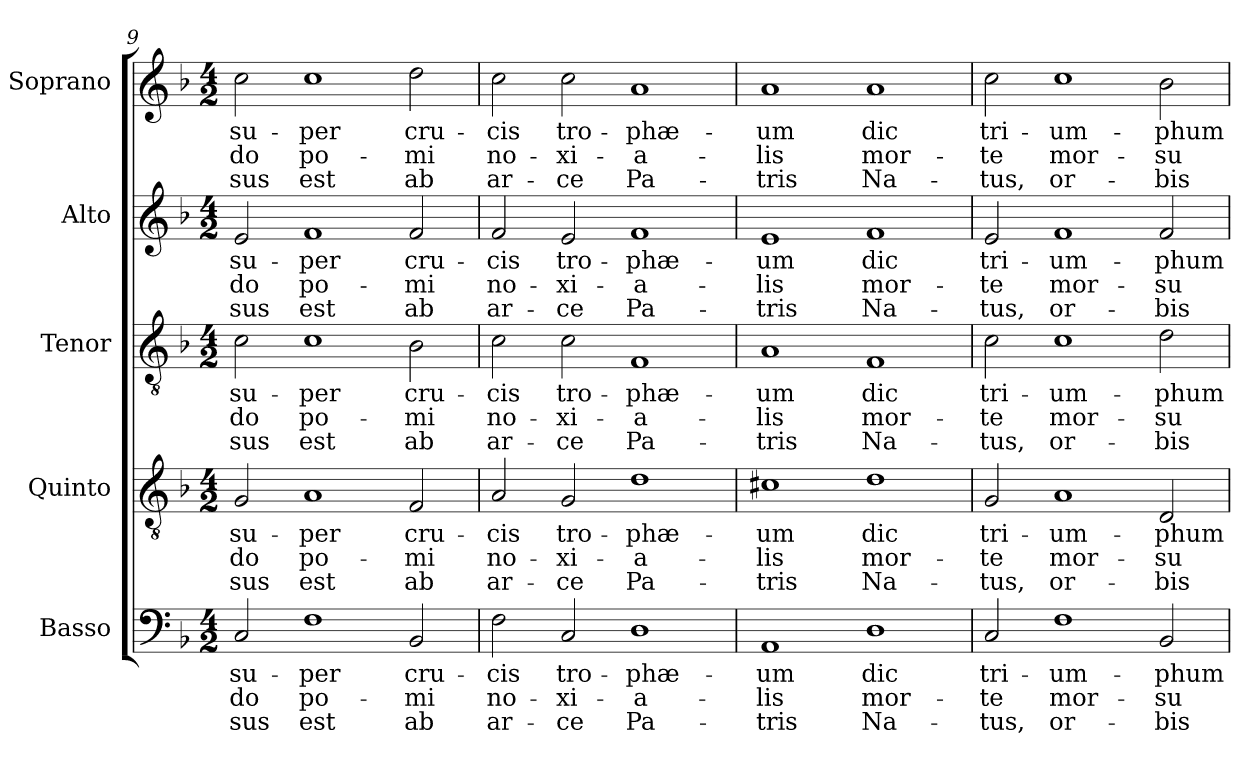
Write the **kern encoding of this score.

**kern	**text	**text	**text	**kern	**text	**text	**text	**kern	**text	**text	**text	**kern	**text	**text	**text	**kern	**text	**text	**text
*part5	*part5	*part5	*part5	*part4	*part4	*part4	*part4	*part3	*part3	*part3	*part3	*part2	*part2	*part2	*part2	*part1	*part1	*part1	*part1
*staff5	*staff5	*staff5	*staff5	*staff4	*staff4	*staff4	*staff4	*staff3	*staff3	*staff3	*staff3	*staff2	*staff2	*staff2	*staff2	*staff1	*staff1	*staff1	*staff1
*I"Basso	*	*	*	*I"Quinto	*	*	*	*I"Tenor	*	*	*	*I"Alto	*	*	*	*I"Soprano	*	*	*
*I'B.	*	*	*	*I'Q.	*	*	*	*I'T.	*	*	*	*I'A.	*	*	*	*I'S.	*	*	*
*clefF4	*	*	*	*clefGv2	*	*	*	*clefGv2	*	*	*	*clefG2	*	*	*	*clefG2	*	*	*
*	*	*	*	*ITrd7c12	*	*	*	*ITrd7c12	*	*	*	*	*	*	*	*	*	*	*
*k[b-]	*	*	*	*k[b-]	*	*	*	*k[b-]	*	*	*	*k[b-]	*	*	*	*k[b-]	*	*	*
*F:	*	*	*	*F:	*	*	*	*F:	*	*	*	*F:	*	*	*	*F:	*	*	*
*M4/2	*	*	*	*M4/2	*	*	*	*M4/2	*	*	*	*M4/2	*	*	*	*M4/2	*	*	*
=9	=9	=9	=9	=9	=9	=9	=9	=9	=9	=9	=9	=9	=9	=9	=9	=9	=9	=9	=9
!	!LO:LY:b:color=#000000	!LO:LY:b:color=#000000	!LO:LY:b:color=#000000	!	!	!	!	!	!	!	!	!	!	!	!	!	!	!	!
!	!	!	!	!	!LO:LY:b:color=#000000	!LO:LY:b:color=#000000	!LO:LY:b:color=#000000	!	!	!	!	!	!	!	!	!	!	!	!
!	!	!	!	!	!	!	!	!	!LO:LY:b:color=#000000	!LO:LY:b:color=#000000	!LO:LY:b:color=#000000	!	!	!	!	!	!	!	!
!	!	!	!	!	!	!	!	!	!	!	!	!	!LO:LY:b:color=#000000	!LO:LY:b:color=#000000	!LO:LY:b:color=#000000	!	!	!	!
!	!	!	!	!	!	!	!	!	!	!	!	!	!	!	!	!	!LO:LY:b:color=#000000	!LO:LY:b:color=#000000	!LO:LY:b:color=#000000
2Ci/	su-	-do	-sus	2GGi/	su-	-do	-sus	2Ci\	su-	-do	-sus	2ei/	su-	-do	-sus	2cci\	su-	-do	-sus
!	!LO:LY:b:color=#000000	!LO:LY:b:color=#000000	!LO:LY:b:color=#000000	!	!	!	!	!	!	!	!	!	!	!	!	!	!	!	!
!	!	!	!	!	!LO:LY:b:color=#000000	!LO:LY:b:color=#000000	!LO:LY:b:color=#000000	!	!	!	!	!	!	!	!	!	!	!	!
!	!	!	!	!	!	!	!	!	!LO:LY:b:color=#000000	!LO:LY:b:color=#000000	!LO:LY:b:color=#000000	!	!	!	!	!	!	!	!
!	!	!	!	!	!	!	!	!	!	!	!	!	!LO:LY:b:color=#000000	!LO:LY:b:color=#000000	!LO:LY:b:color=#000000	!	!	!	!
!	!	!	!	!	!	!	!	!	!	!	!	!	!	!	!	!	!LO:LY:b:color=#000000	!LO:LY:b:color=#000000	!LO:LY:b:color=#000000
1Fi	-per	po-	est	1AAi	-per	po-	est	1Ci	-per	po-	est	1fi	-per	po-	est	1cci	-per	po-	est
!	!LO:LY:b:color=#000000	!LO:LY:b:color=#000000	!LO:LY:b:color=#000000	!	!	!	!	!	!	!	!	!	!	!	!	!	!	!	!
!	!	!	!	!	!LO:LY:b:color=#000000	!LO:LY:b:color=#000000	!LO:LY:b:color=#000000	!	!	!	!	!	!	!	!	!	!	!	!
!	!	!	!	!	!	!	!	!	!LO:LY:b:color=#000000	!LO:LY:b:color=#000000	!LO:LY:b:color=#000000	!	!	!	!	!	!	!	!
!	!	!	!	!	!	!	!	!	!	!	!	!	!LO:LY:b:color=#000000	!LO:LY:b:color=#000000	!LO:LY:b:color=#000000	!	!	!	!
!	!	!	!	!	!	!	!	!	!	!	!	!	!	!	!	!	!LO:LY:b:color=#000000	!LO:LY:b:color=#000000	!LO:LY:b:color=#000000
2BB-i/	cru-	-mi	ab	2FFi/	cru-	-mi	ab	2BB-i\	cru-	-mi	ab	2fi/	cru-	-mi	ab	2ddi\	cru-	-mi	ab
=10	=10	=10	=10	=10	=10	=10	=10	=10	=10	=10	=10	=10	=10	=10	=10	=10	=10	=10	=10
!	!LO:LY:b:color=#000000	!LO:LY:b:color=#000000	!LO:LY:b:color=#000000	!	!	!	!	!	!	!	!	!	!	!	!	!	!	!	!
!	!	!	!	!	!LO:LY:b:color=#000000	!LO:LY:b:color=#000000	!LO:LY:b:color=#000000	!	!	!	!	!	!	!	!	!	!	!	!
!	!	!	!	!	!	!	!	!	!LO:LY:b:color=#000000	!LO:LY:b:color=#000000	!LO:LY:b:color=#000000	!	!	!	!	!	!	!	!
!	!	!	!	!	!	!	!	!	!	!	!	!	!LO:LY:b:color=#000000	!LO:LY:b:color=#000000	!LO:LY:b:color=#000000	!	!	!	!
!	!	!	!	!	!	!	!	!	!	!	!	!	!	!	!	!	!LO:LY:b:color=#000000	!LO:LY:b:color=#000000	!LO:LY:b:color=#000000
2Fi\	-cis	no-	ar-	2AAi/	-cis	no-	ar-	2Ci\	-cis	no-	ar-	2fi/	-cis	no-	ar-	2cci\	-cis	no-	ar-
!	!LO:LY:b:color=#000000	!LO:LY:b:color=#000000	!LO:LY:b:color=#000000	!	!	!	!	!	!	!	!	!	!	!	!	!	!	!	!
!	!	!	!	!	!LO:LY:b:color=#000000	!LO:LY:b:color=#000000	!LO:LY:b:color=#000000	!	!	!	!	!	!	!	!	!	!	!	!
!	!	!	!	!	!	!	!	!	!LO:LY:b:color=#000000	!LO:LY:b:color=#000000	!LO:LY:b:color=#000000	!	!	!	!	!	!	!	!
!	!	!	!	!	!	!	!	!	!	!	!	!	!LO:LY:b:color=#000000	!LO:LY:b:color=#000000	!LO:LY:b:color=#000000	!	!	!	!
!	!	!	!	!	!	!	!	!	!	!	!	!	!	!	!	!	!LO:LY:b:color=#000000	!LO:LY:b:color=#000000	!LO:LY:b:color=#000000
2Ci/	tro-	-xi-	-ce	2GGi/	tro-	-xi-	-ce	2Ci\	tro-	-xi-	-ce	2ei/	tro-	-xi-	-ce	2cci\	tro-	-xi-	-ce
!	!LO:LY:b:color=#000000	!LO:LY:b:color=#000000	!LO:LY:b:color=#000000	!	!	!	!	!	!	!	!	!	!	!	!	!	!	!	!
!	!	!	!	!	!LO:LY:b:color=#000000	!LO:LY:b:color=#000000	!LO:LY:b:color=#000000	!	!	!	!	!	!	!	!	!	!	!	!
!	!	!	!	!	!	!	!	!	!LO:LY:b:color=#000000	!LO:LY:b:color=#000000	!LO:LY:b:color=#000000	!	!	!	!	!	!	!	!
!	!	!	!	!	!	!	!	!	!	!	!	!	!LO:LY:b:color=#000000	!LO:LY:b:color=#000000	!LO:LY:b:color=#000000	!	!	!	!
!	!	!	!	!	!	!	!	!	!	!	!	!	!	!	!	!	!LO:LY:b:color=#000000	!LO:LY:b:color=#000000	!LO:LY:b:color=#000000
1Di	-phæ-	-a-	Pa-	1Di	-phæ-	-a-	Pa-	1FFi	-phæ-	-a-	Pa-	1fi	-phæ-	-a-	Pa-	1ai	-phæ-	-a-	Pa-
=11	=11	=11	=11	=11	=11	=11	=11	=11	=11	=11	=11	=11	=11	=11	=11	=11	=11	=11	=11
!	!LO:LY:b:color=#000000	!LO:LY:b:color=#000000	!LO:LY:b:color=#000000	!	!	!	!	!	!	!	!	!	!	!	!	!	!	!	!
!	!	!	!	!	!LO:LY:b:color=#000000	!LO:LY:b:color=#000000	!LO:LY:b:color=#000000	!	!	!	!	!	!	!	!	!	!	!	!
!	!	!	!	!	!	!	!	!	!LO:LY:b:color=#000000	!LO:LY:b:color=#000000	!LO:LY:b:color=#000000	!	!	!	!	!	!	!	!
!	!	!	!	!	!	!	!	!	!	!	!	!	!LO:LY:b:color=#000000	!LO:LY:b:color=#000000	!LO:LY:b:color=#000000	!	!	!	!
!	!	!	!	!	!	!	!	!	!	!	!	!	!	!	!	!	!LO:LY:b:color=#000000	!LO:LY:b:color=#000000	!LO:LY:b:color=#000000
1AAi	-um	-lis	-tris	1C#Xi	-um	-lis	-tris	1AAi	-um	-lis	-tris	1ei	-um	-lis	-tris	1ai	-um	-lis	-tris
!	!LO:LY:b:color=#000000	!LO:LY:b:color=#000000	!LO:LY:b:color=#000000	!	!	!	!	!	!	!	!	!	!	!	!	!	!	!	!
!	!	!	!	!	!LO:LY:b:color=#000000	!LO:LY:b:color=#000000	!LO:LY:b:color=#000000	!	!	!	!	!	!	!	!	!	!	!	!
!	!	!	!	!	!	!	!	!	!LO:LY:b:color=#000000	!LO:LY:b:color=#000000	!LO:LY:b:color=#000000	!	!	!	!	!	!	!	!
!	!	!	!	!	!	!	!	!	!	!	!	!	!LO:LY:b:color=#000000	!LO:LY:b:color=#000000	!LO:LY:b:color=#000000	!	!	!	!
!	!	!	!	!	!	!	!	!	!	!	!	!	!	!	!	!	!LO:LY:b:color=#000000	!LO:LY:b:color=#000000	!LO:LY:b:color=#000000
1Di	dic	mor-	Na-	1Di	dic	mor-	Na-	1FFi	dic	mor-	Na-	1fi	dic	mor-	Na-	1ai	dic	mor-	Na-
=12	=12	=12	=12	=12	=12	=12	=12	=12	=12	=12	=12	=12	=12	=12	=12	=12	=12	=12	=12
!	!LO:LY:b:color=#000000	!LO:LY:b:color=#000000	!LO:LY:b:color=#000000	!	!	!	!	!	!	!	!	!	!	!	!	!	!	!	!
!	!	!	!	!	!LO:LY:b:color=#000000	!LO:LY:b:color=#000000	!LO:LY:b:color=#000000	!	!	!	!	!	!	!	!	!	!	!	!
!	!	!	!	!	!	!	!	!	!LO:LY:b:color=#000000	!LO:LY:b:color=#000000	!LO:LY:b:color=#000000	!	!	!	!	!	!	!	!
!	!	!	!	!	!	!	!	!	!	!	!	!	!LO:LY:b:color=#000000	!LO:LY:b:color=#000000	!LO:LY:b:color=#000000	!	!	!	!
!	!	!	!	!	!	!	!	!	!	!	!	!	!	!	!	!	!LO:LY:b:color=#000000	!LO:LY:b:color=#000000	!LO:LY:b:color=#000000
2Ci/	tri-	-te	-tus,	2GGi/	tri-	-te	-tus,	2Ci\	tri-	-te	-tus,	2ei/	tri-	-te	-tus,	2cci\	tri-	-te	-tus,
!	!LO:LY:b:color=#000000	!LO:LY:b:color=#000000	!LO:LY:b:color=#000000	!	!	!	!	!	!	!	!	!	!	!	!	!	!	!	!
!	!	!	!	!	!LO:LY:b:color=#000000	!LO:LY:b:color=#000000	!LO:LY:b:color=#000000	!	!	!	!	!	!	!	!	!	!	!	!
!	!	!	!	!	!	!	!	!	!LO:LY:b:color=#000000	!LO:LY:b:color=#000000	!LO:LY:b:color=#000000	!	!	!	!	!	!	!	!
!	!	!	!	!	!	!	!	!	!	!	!	!	!LO:LY:b:color=#000000	!LO:LY:b:color=#000000	!LO:LY:b:color=#000000	!	!	!	!
!	!	!	!	!	!	!	!	!	!	!	!	!	!	!	!	!	!LO:LY:b:color=#000000	!LO:LY:b:color=#000000	!LO:LY:b:color=#000000
1Fi	-um-	mor-	or-	1AAi	-um-	mor-	or-	1Ci	-um-	mor-	or-	1fi	-um-	mor-	or-	1cci	-um-	mor-	or-
!	!LO:LY:b:color=#000000	!LO:LY:b:color=#000000	!LO:LY:b:color=#000000	!	!	!	!	!	!	!	!	!	!	!	!	!	!	!	!
!	!	!	!	!	!LO:LY:b:color=#000000	!LO:LY:b:color=#000000	!LO:LY:b:color=#000000	!	!	!	!	!	!	!	!	!	!	!	!
!	!	!	!	!	!	!	!	!	!LO:LY:b:color=#000000	!LO:LY:b:color=#000000	!LO:LY:b:color=#000000	!	!	!	!	!	!	!	!
!	!	!	!	!	!	!	!	!	!	!	!	!	!LO:LY:b:color=#000000	!LO:LY:b:color=#000000	!LO:LY:b:color=#000000	!	!	!	!
!	!	!	!	!	!	!	!	!	!	!	!	!	!	!	!	!	!LO:LY:b:color=#000000	!LO:LY:b:color=#000000	!LO:LY:b:color=#000000
2BB-i/	-phum	-su	-bis	2DDi/	-phum	-su	-bis	2Di\	-phum	-su	-bis	2fi/	-phum	-su	-bis	2b-i\	-phum	-su	-bis
=	=	=	=	=	=	=	=	=	=	=	=	=	=	=	=	=	=	=	=
*-	*-	*-	*-	*-	*-	*-	*-	*-	*-	*-	*-	*-	*-	*-	*-	*-	*-	*-	*-
